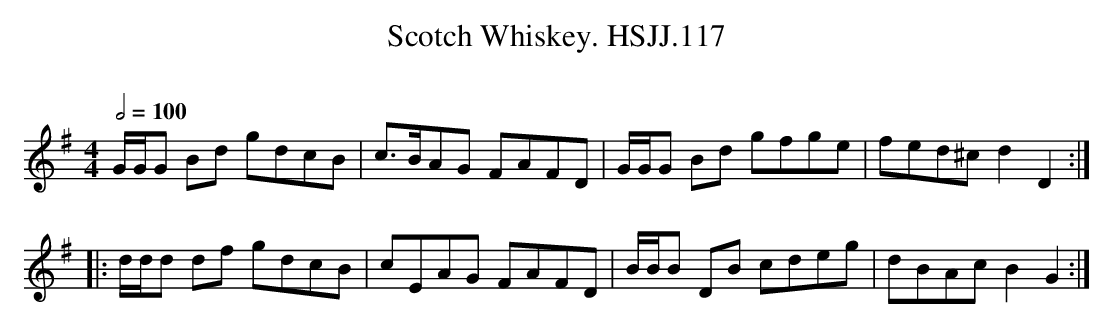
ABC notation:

X:1
T:Scotch Whiskey. HSJJ.117
M:4/4
L:1/8
Q:1/2=100
O:
K:G
G/G/G Bd gdcB|c>BAG FAFD|G/G/G Bd gfge|fed^cd2D2:|
|:d/d/d df gdcB|cEAG FAFD|B/B/B DB cdeg|dBAcB2G2:|
